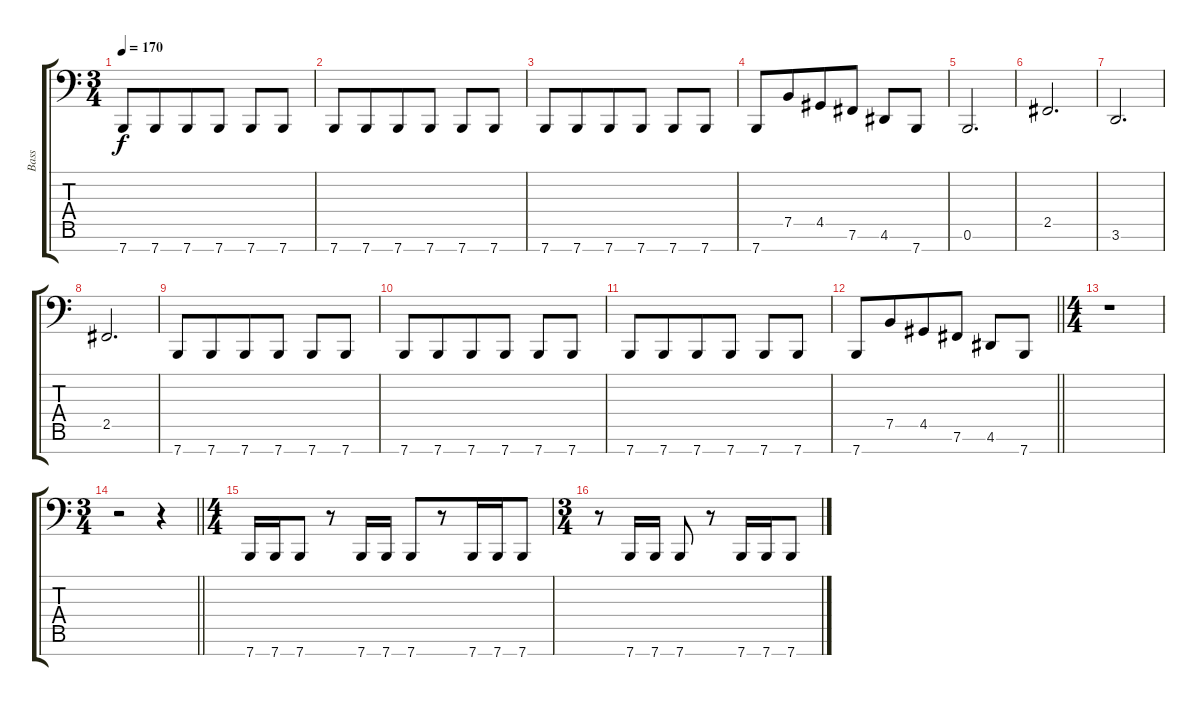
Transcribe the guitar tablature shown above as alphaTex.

\track ("Bass" "Bass") {instrument electricbassfinger}
\staff {score tabs}
\tuning (B2 Gb2 E2 B1 E1 B0 E0) {hide}
\ts (3 4)
\tempo 170
\clef f4
\ks c
7.7.8{dy f beam merge} 7.7.8{beam merge} 7.7.8{beam merge} 7.7.8 7.7.8 7.7.8 |
7.7.8{beam merge} 7.7.8{beam merge} 7.7.8{beam merge} 7.7.8 7.7.8 7.7.8 |
7.7.8{beam merge} 7.7.8{beam merge} 7.7.8{beam merge} 7.7.8 7.7.8 7.7.8 |
7.7.8{beam merge} 7.5.8{beam merge} 4.5.8{beam merge} 7.6.8 4.6.8 7.7.8 |
0.6.2{d} |
2.5.2{d} |
3.6.2{d} |
2.5.2{d} |
7.7.8{beam merge} 7.7.8{beam merge} 7.7.8{beam merge} 7.7.8 7.7.8 7.7.8 |
7.7.8{beam merge} 7.7.8{beam merge} 7.7.8{beam merge} 7.7.8 7.7.8 7.7.8 |
7.7.8{beam merge} 7.7.8{beam merge} 7.7.8{beam merge} 7.7.8 7.7.8 7.7.8 |
\barLineRight lightlight
7.7.8{beam merge} 7.5.8{beam merge} 4.5.8{beam merge} 7.6.8 4.6.8 7.7.8 |
\ts (4 4)
\section ("" "")
r.1 |
\ts (3 4)
\barLineRight lightlight
r.2 r.4 |
\ts (4 4)
\section ("" "")
7.7.16{beam merge} 7.7.16 7.7.8 r.8{beam merge} 7.7.16{beam merge} 7.7.16 7.7.8{beam merge} r.8{beam merge} 7.7.16{beam merge} 7.7.16 7.7.8 |
\ts (3 4)
r.8{beam merge} 7.7.16{beam merge} 7.7.16 7.7.8 r.8{beam merge} 7.7.16{beam merge} 7.7.16 7.7.8
